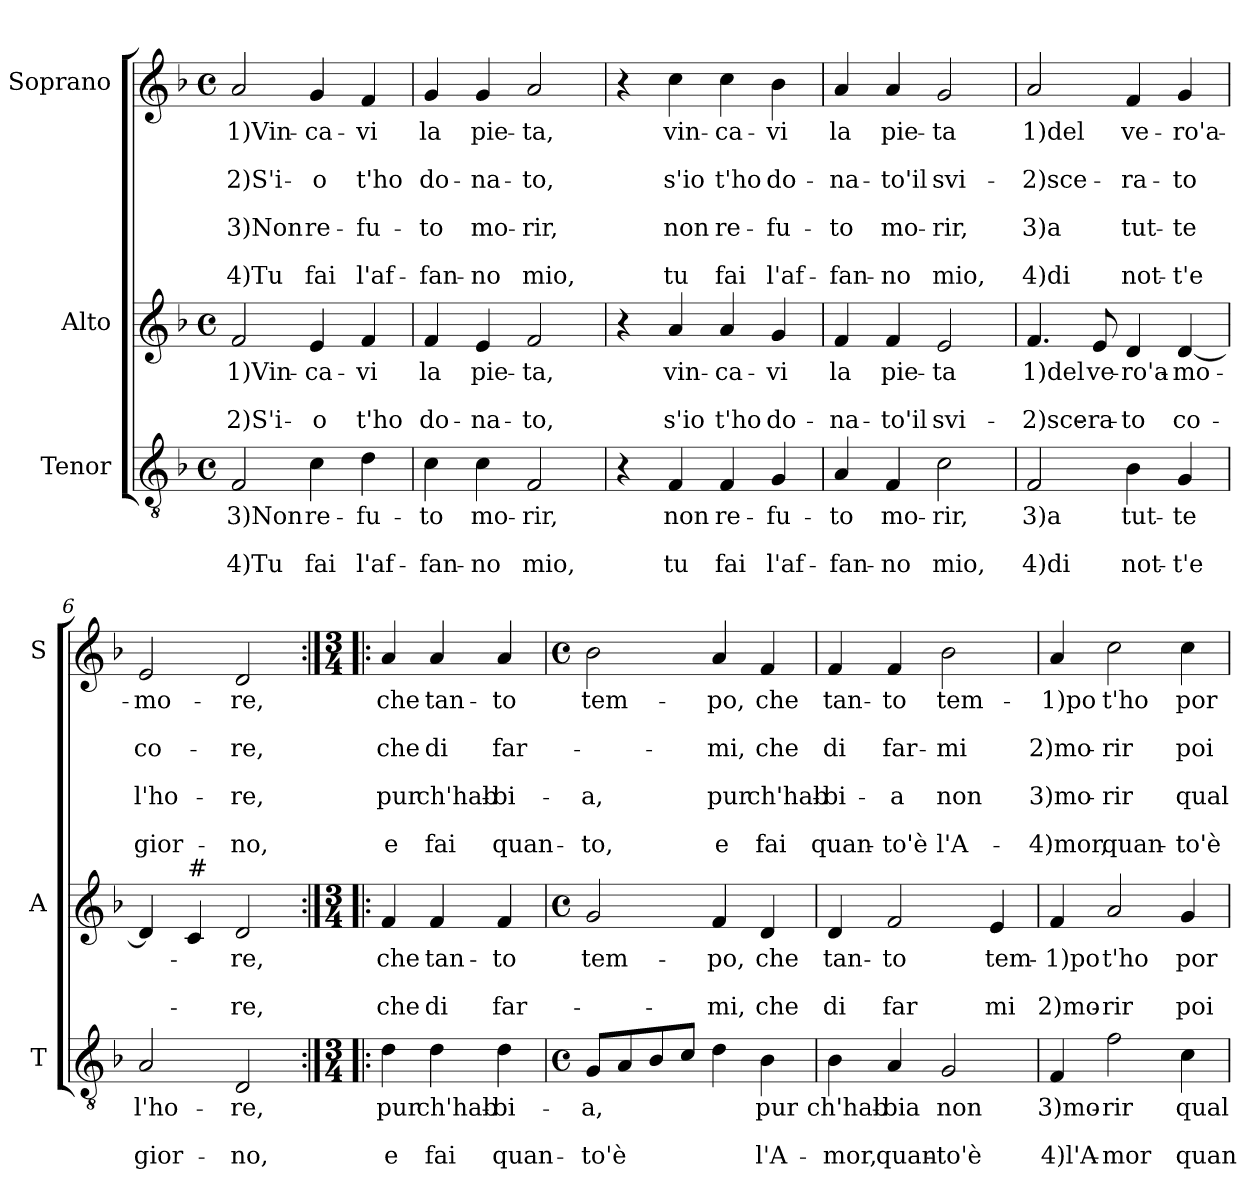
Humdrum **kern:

**kern	**text	**text	**text	**kern	**text	**text	**text	**kern	**text	**text	**text	**text	**text	**text	**text
*part3	*part3	*part3	*part3	*part2	*part2	*part2	*part2	*part1	*part1	*part1	*part1	*part1	*part1	*part1	*part1
*staff3	*staff3	*staff3	*staff3	*staff2	*staff2	*staff2	*staff2	*staff1	*staff1	*staff1	*staff1	*staff1	*staff1	*staff1	*staff1
*I"Tenor	*	*	*	*I"Alto	*	*	*	*I"Soprano	*	*	*	*	*	*	*
*I'T	*	*	*	*I'A	*	*	*	*I'S	*	*	*	*	*	*	*
*clefGv2	*	*	*	*clefG2	*	*	*	*clefG2	*	*	*	*	*	*	*
*k[b-]	*	*	*	*k[b-]	*	*	*	*k[b-]	*	*	*	*	*	*	*
*F:	*	*	*	*F:	*	*	*	*F:	*	*	*	*	*	*	*
*M4/4	*	*	*	*M4/4	*	*	*	*M4/4	*	*	*	*	*	*	*
*met(c)	*	*	*	*met(c)	*	*	*	*met(c)	*	*	*	*	*	*	*
=1	=1	=1	=1	=1	=1	=1	=1	=1	=1	=1	=1	=1	=1	=1	=1
!	!LO:LY:b	!	!LO:LY:b	!	!LO:LY:b	!	!LO:LY:b	!	!LO:LY:b	!	!LO:LY:b	!	!LO:LY:b	!	!LO:LY:b
2F/	3)Non	.	4)Tu	2f/	1)Vin-	.	2)S'i-	2a/	1)Vin-	.	2)S'i-	.	3)Non	.	4)Tu
!	!LO:LY:b	!	!LO:LY:b	!	!LO:LY:b	!	!LO:LY:b	!	!LO:LY:b	!	!LO:LY:b	!	!LO:LY:b	!	!LO:LY:b
4c\	re-	.	fai	4e/	-ca-	.	-o	4g/	-ca-	.	-o	.	re-	.	fai
!	!LO:LY:b	!	!LO:LY:b	!	!LO:LY:b	!	!LO:LY:b	!	!LO:LY:b	!	!LO:LY:b	!	!LO:LY:b	!	!LO:LY:b
4d\	-fu-	.	l'af-	4f/	-vi	.	t'ho	4f/	-vi	.	t'ho	.	-fu-	.	l'af-
=2	=2	=2	=2	=2	=2	=2	=2	=2	=2	=2	=2	=2	=2	=2	=2
!	!LO:LY:b	!	!LO:LY:b	!	!LO:LY:b	!	!LO:LY:b	!	!LO:LY:b	!	!LO:LY:b	!	!LO:LY:b	!	!LO:LY:b
4c\	-to	.	-fan-	4f/	la	.	do-	4g/	la	.	do-	.	-to	.	-fan-
!	!LO:LY:b	!	!LO:LY:b	!	!LO:LY:b	!	!LO:LY:b	!	!LO:LY:b	!	!LO:LY:b	!	!LO:LY:b	!	!LO:LY:b
4c\	mo-	.	-no	4e/	pie-	.	-na-	4g/	pie-	.	-na-	.	mo-	.	-no
!	!LO:LY:b	!	!LO:LY:b	!	!LO:LY:b	!	!LO:LY:b	!	!LO:LY:b	!	!LO:LY:b	!	!LO:LY:b	!	!LO:LY:b
2F/	-rir,	.	mio,	2f/	-ta,	.	-to,	2a/	-ta,	.	-to,	.	-rir,	.	mio,
=3	=3	=3	=3	=3	=3	=3	=3	=3	=3	=3	=3	=3	=3	=3	=3
4r	.	.	.	4r	.	.	.	4r	.	.	.	.	.	.	.
!	!LO:LY:b	!	!LO:LY:b	!	!LO:LY:b	!	!LO:LY:b	!	!LO:LY:b	!	!LO:LY:b	!	!LO:LY:b	!	!LO:LY:b
4F/	non	.	tu	4a/	vin-	.	s'io	4cc\	vin-	.	s'io	.	non	.	tu
!	!LO:LY:b	!	!LO:LY:b	!	!LO:LY:b	!	!LO:LY:b	!	!LO:LY:b	!	!LO:LY:b	!	!LO:LY:b	!	!LO:LY:b
4F/	re-	.	fai	4a/	-ca-	.	t'ho	4cc\	-ca-	.	t'ho	.	re-	.	fai
!	!LO:LY:b	!	!LO:LY:b	!	!LO:LY:b	!	!LO:LY:b	!	!LO:LY:b	!	!LO:LY:b	!	!LO:LY:b	!	!LO:LY:b
4G/	-fu-	.	l'af-	4g/	-vi	.	do-	4b-\	-vi	.	do-	.	-fu-	.	l'af-
=4	=4	=4	=4	=4	=4	=4	=4	=4	=4	=4	=4	=4	=4	=4	=4
!	!LO:LY:b	!	!LO:LY:b	!	!LO:LY:b	!	!LO:LY:b	!	!LO:LY:b	!	!LO:LY:b	!	!LO:LY:b	!	!LO:LY:b
4A/	-to	.	-fan-	4f/	la	.	-na-	4a/	la	.	-na-	.	-to	.	-fan-
!	!LO:LY:b	!	!LO:LY:b	!	!LO:LY:b	!	!LO:LY:b	!	!LO:LY:b	!	!LO:LY:b	!	!LO:LY:b	!	!LO:LY:b
4F/	mo-	.	-no	4f/	pie-	.	-to'il	4a/	pie-	.	-to'il	.	mo-	.	-no
!	!LO:LY:b	!	!LO:LY:b	!	!LO:LY:b	!	!LO:LY:b	!	!LO:LY:b	!	!LO:LY:b	!	!LO:LY:b	!	!LO:LY:b
2c\	-rir,	.	mio,	2e/	-ta	.	svi-	2g/	-ta	.	svi-	.	-rir,	.	mio,
!!LO:LB:g=z
=5	=5	=5	=5	=5	=5	=5	=5	=5	=5	=5	=5	=5	=5	=5	=5
!	!LO:LY:b	!	!LO:LY:b	!	!LO:LY:b	!	!LO:LY:b	!	!LO:LY:b	!	!LO:LY:b	!	!LO:LY:b	!	!LO:LY:b
2F/	3)a	.	4)di	4.f/	1)del	.	-2)sce-	2a/	1)del	.	-2)sce-	.	3)a	.	4)di
!	!	!	!	!	!LO:LY:b	!	!LO:LY:b	!	!	!	!	!	!	!	!
.	.	.	.	8e/	ve-	.	-ra-	.	.	.	.	.	.	.	.
!	!LO:LY:b	!	!LO:LY:b	!	!LO:LY:b	!	!LO:LY:b	!	!LO:LY:b	!	!LO:LY:b	!	!LO:LY:b	!	!LO:LY:b
4B-\	tut-	.	not-	4d/	-ro'a-	.	-to	4f/	ve-	.	-ra-	.	tut-	.	not-
!	!LO:LY:b	!	!LO:LY:b	!	!LO:LY:b	!	!LO:LY:b	!	!LO:LY:b	!	!LO:LY:b	!	!LO:LY:b	!	!LO:LY:b
4G/	-te	.	-t'e	[4d/	-mo-	.	co-	4g/	-ro'a-	.	-to	.	-te	.	-t'e
=6	=6	=6	=6	=6	=6	=6	=6	=6	=6	=6	=6	=6	=6	=6	=6
!	!LO:LY:b	!	!LO:LY:b	!	!	!	!	!	!LO:LY:b	!	!LO:LY:b	!	!LO:LY:b	!	!LO:LY:b
2A/	l'ho-	.	gior-	4d/]	.	.	.	2e/	-mo-	.	co-	.	l'ho-	.	gior-
!	!	!	!	!LO:TX:a:t=#	!	!	!	!	!	!	!	!	!	!	!
.	.	.	.	4c/	.	.	.	.	.	.	.	.	.	.	.
!	!LO:LY:b	!	!LO:LY:b	!	!LO:LY:b	!	!LO:LY:b	!	!LO:LY:b	!	!LO:LY:b	!	!LO:LY:b	!	!LO:LY:b
2D/	-re,	.	-no,	2d/	-re,	.	-re,	2d/	-re,	.	-re,	.	-re,	.	-no,
=7:|!|:	=7:|!|:	=7:|!|:	=7:|!|:	=7:|!|:	=7:|!|:	=7:|!|:	=7:|!|:	=7:|!|:	=7:|!|:	=7:|!|:	=7:|!|:	=7:|!|:	=7:|!|:	=7:|!|:	=7:|!|:
*M3/4	*	*	*	*M3/4	*	*	*	*M3/4	*	*	*	*	*	*	*
!	!LO:LY:b	!	!LO:LY:b	!	!LO:LY:b	!	!LO:LY:b	!	!LO:LY:b	!	!LO:LY:b	!	!LO:LY:b	!	!LO:LY:b
4d\	pur	.	e	4f/	che	.	che	4a/	che	.	che	.	pur	.	e
!	!LO:LY:b	!	!LO:LY:b	!	!LO:LY:b	!	!LO:LY:b	!	!LO:LY:b	!	!LO:LY:b	!	!LO:LY:b	!	!LO:LY:b
4d\	ch'hab-	.	fai	4f/	tan-	.	di	4a/	tan-	.	di	.	ch'hab-	.	fai
!	!LO:LY:b	!	!LO:LY:b	!	!LO:LY:b	!	!LO:LY:b	!	!LO:LY:b	!	!LO:LY:b	!	!LO:LY:b	!	!LO:LY:b
4d\	-bi-	.	quan-	4f/	-to	.	far-	4a/	-to	.	far-	.	-bi-	.	quan-
=8	=8	=8	=8	=8	=8	=8	=8	=8	=8	=8	=8	=8	=8	=8	=8
*M4/4	*	*	*	*M4/4	*	*	*	*M4/4	*	*	*	*	*	*	*
*met(c)	*	*	*	*met(c)	*	*	*	*met(c)	*	*	*	*	*	*	*
!	!LO:LY:b	!	!LO:LY:b	!	!LO:LY:b	!	!	!	!LO:LY:b	!	!	!	!LO:LY:b	!	!LO:LY:b
8G/L	-a,	.	-to'è	2g/	tem-	.	.	2b-\	tem-	.	.	.	-a,	.	-to,
8A/	.	.	.	.	.	.	.	.	.	.	.	.	.	.	.
8B-/	.	.	.	.	.	.	.	.	.	.	.	.	.	.	.
8c/J	.	.	.	.	.	.	.	.	.	.	.	.	.	.	.
!	!	!	!	!	!LO:LY:b	!	!LO:LY:b	!	!LO:LY:b	!	!LO:LY:b	!	!LO:LY:b	!	!LO:LY:b
4d\	.	.	.	4f/	-po,	.	-mi,	4a/	-po,	.	-mi,	.	pur	.	e
!	!LO:LY:b	!	!LO:LY:b	!	!LO:LY:b	!	!LO:LY:b	!	!LO:LY:b	!	!LO:LY:b	!	!LO:LY:b	!	!LO:LY:b
4B-\	pur	.	l'A-	4d/	che	.	che	4f/	che	.	che	.	ch'hab-	.	fai
=9	=9	=9	=9	=9	=9	=9	=9	=9	=9	=9	=9	=9	=9	=9	=9
!	!LO:LY:b	!	!LO:LY:b	!	!LO:LY:b	!	!LO:LY:b	!	!LO:LY:b	!	!LO:LY:b	!	!LO:LY:b	!	!LO:LY:b
4B-\	ch'hab-	.	-mor,	4d/	tan-	.	di	4f/	tan-	.	di	.	-bi-	.	quan-
!	!LO:LY:b	!	!LO:LY:b	!	!LO:LY:b	!	!LO:LY:b	!	!LO:LY:b	!	!LO:LY:b	!	!LO:LY:b	!	!LO:LY:b
4A/	-bia	.	quan-	2f/	-to	.	far	4f/	-to	.	far-	.	-a	.	-to'è
!	!LO:LY:b	!	!LO:LY:b	!	!	!	!	!	!LO:LY:b	!	!LO:LY:b	!	!LO:LY:b	!	!LO:LY:b
2G/	non	.	-to'è	.	.	.	.	2b-\	tem-	.	-mi	.	non	.	l'A-
!	!	!	!	!	!LO:LY:b	!	!LO:LY:b	!	!	!	!	!	!	!	!
.	.	.	.	4e/	tem-	.	mi	.	.	.	.	.	.	.	.
!!LO:PB:g=z
=10	=10	=10	=10	=10	=10	=10	=10	=10	=10	=10	=10	=10	=10	=10	=10
!	!LO:LY:b	!	!LO:LY:b	!	!LO:LY:b	!	!LO:LY:b	!	!LO:LY:b	!	!LO:LY:b	!	!LO:LY:b	!	!LO:LY:b
4F/	3)mo-	.	4)l'A-	4f/	-1)po	.	2)mo-	4a/	-1)po	.	2)mo-	.	3)mo-	.	-4)mor,
!	!LO:LY:b	!	!LO:LY:b	!	!LO:LY:b	!	!LO:LY:b	!	!LO:LY:b	!	!LO:LY:b	!	!LO:LY:b	!	!LO:LY:b
2f\	-rir	.	-mor	2a/	t'ho	.	-rir	2cc\	t'ho	.	-rir	.	-rir	.	quan-
!	!LO:LY:b	!	!LO:LY:b	!	!LO:LY:b	!	!LO:LY:b	!	!LO:LY:b	!	!LO:LY:b	!	!LO:LY:b	!	!LO:LY:b
4c\	qual-	.	quan-	4g/	por-	.	poi	4cc\	por-	.	poi	.	qual	.	-to'è
=	=	=	=	=	=	=	=	=	=	=	=	=	=	=	=
*-	*-	*-	*-	*-	*-	*-	*-	*-	*-	*-	*-	*-	*-	*-	*-
